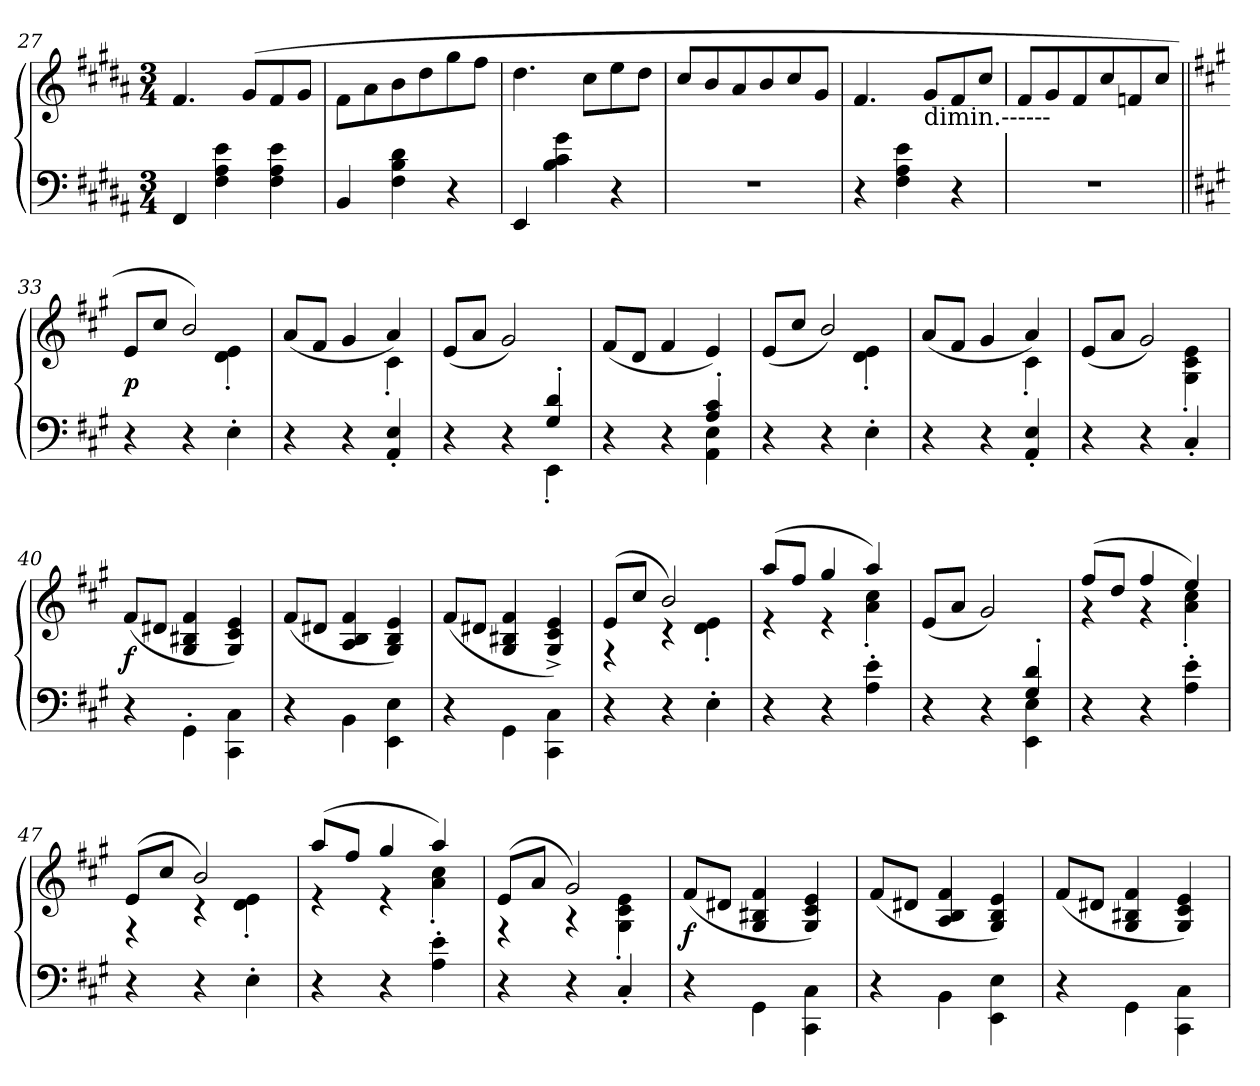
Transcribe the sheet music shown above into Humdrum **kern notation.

**kern	**kern	**dynam
*part1	*part1	*part1
*staff2	*staff1	*staff1/2
*clefF4	*clefG2	*
*k[f#c#g#d#a#]	*k[f#c#g#d#a#]	*
*B:	*B:	*
*M3/4	*M3/4	*
=27	=27	=27
4FF#	4.f#	.
4e 4A# 4F#	.	.
.	(>8g#L	.
4e 4A# 4F#	8f#	.
.	8g#J	.
=28	=28	=28
4BB	8f#L	.
.	8a#	.
4d# 4B 4F#	8b	.
.	8dd#	.
4r	8gg#	.
.	8ff#J	.
=29	=29	=29
4EE	4.dd#	.
4g# 4c# 4B	.	.
.	8cc#L	.
4r	8ee	.
.	8dd#J	.
=30	=30	=30
2.r	8cc#L	.
.	8b	.
.	8a#	.
.	8b	.
.	8cc#	.
.	8g#J	.
=31	=31	=31
4r	4.f#	.
4e 4A# 4F#	.	.
!	!LO:TX:b:t=dimin.------	!
.	8g#L	.
4r	8f#	.
.	8cc#J	.
=32	=32	=32
2.r	8f#L	.
.	8g#	.
.	8f#	.
.	8cc#	.
.	8fn	.
.	8cc#J	.
=33||	=33||	=33||
*k[f#c#g#]	*k[f#c#g#]	*
*	*^	*
4r	8eL	2ryy	p
.	8cc#J	.	.
4r	2b)	.	.
4E'	.	4e'> 4d'>	.
=34	=34	=34	=34
4r	(8aL	2ryy	.
.	8f#J	.	.
4r	4g#	.	.
4E' 4AA'	4a)	4c#'>	.
*	*v	*v	*
=35	=35	=35
*^	*	*
4r	2ryy	(8eL	.
.	.	8aJ	.
4r	.	2g#)	.
4d' 4G#'	4EE'>	.	.
=36	=36	=36	=36
2ryy	4r	(8f#L	.
.	.	8dJ	.
.	4r	4f#	.
4c#' 4A'	4E 4AA	4e)	.
*v	*v	*	*
=37	=37	=37
*	*^	*
4r	(8eL	2ryy	.
.	8cc#J	.	.
4r	2b)	.	.
4E'	.	4e'> 4d'>	.
=38	=38	=38	=38
4r	(8aL	2ryy	.
.	8f#J	.	.
4r	4g#	.	.
4E' 4AA'	4a)	4c#'>	.
=39	=39	=39	=39
4r	(8eL	2ryy	.
.	8aJ	.	.
4r	2g#)	.	.
4C#'	.	4e'> 4c#'> 4G#'>	.
*	*v	*v	*
=40	=40	=40
4r	(>8f#L	f
.	8d#XJ	.
4GG#'\	4f#/ 4B#X/ 4G#/	.
4C#\ 4CC#\	4e/ 4c#/ 4G#/)	.
=41	=41	=41
4r	(>8f#L	.
.	8d#XJ	.
4BB\	4f#/ 4B/ 4A/	.
4E\ 4EE\	4e/ 4B/ 4G#/)	.
=42	=42	=42
4r	(>8f#L	.
.	8d#XJ	.
4GG#\	4f#/ 4B#X/ 4G#/	.
4C#\ 4CC#\	4e^/ 4c#^/ 4G#^/)	.
=43	=43	=43
*	*^	*
4r	(>8eL	4rF	.
.	8cc#J	.	.
4r	2b)	4rc	.
4E'	.	4e'> 4d'>	.
=44	=44	=44	=44
4r	(8aaL	4r	.
.	8ff#J	.	.
4r	4gg#	4r	.
4e' 4A'	4aa)	4cc#'> 4a'>	.
*	*v	*v	*
=45	=45	=45
*^	*	*
2ryy	4r	(>8eL	.
.	.	8aJ	.
.	4r	2g#)	.
4d' 4G#'	4E 4EE	.	.
*v	*v	*	*
=46	=46	=46
*	*^	*
4r	(8ff#L	4rg	.
.	8ddJ	.	.
4r	4ff#	4rg	.
4e' 4A'	4ee)	4cc#' 4a'	.
=47	=47	=47	=47
4r	(>8eL	4rF	.
.	8cc#J	.	.
4r	2b)	4rc	.
4E'	.	4e'> 4d'>	.
=48	=48	=48	=48
4r	(8aaL	4r	.
.	8ff#J	.	.
4r	4gg#	4r	.
4e' 4A'	4aa)	4cc#'> 4a'>	.
=49	=49	=49	=49
4r	(>8eL	4rF	.
.	8aJ	.	.
4r	2g#)	4rA	.
4C#'	.	4e'> 4c#'> 4G#'>	.
*	*v	*v	*
=50	=50	=50
4r	(>8f#L	f
.	8d#XJ	.
4GG#\	4f#/ 4B#X/ 4G#/	.
4C#\ 4CC#\	4e/ 4c#/ 4G#/)	.
=51	=51	=51
4r	(>8f#L	.
.	8d#XJ	.
4BB\	4f#/ 4B/ 4A/	.
4E\ 4EE\	4e/ 4B/ 4G#/)	.
=52	=52	=52
4r	(>8f#L	.
.	8d#XJ	.
4GG#\	4f#/ 4B#X/ 4G#/	.
4C#\ 4CC#\	4e/ 4c#/ 4G#/)	.
=	=	=
*-	*-	*-
